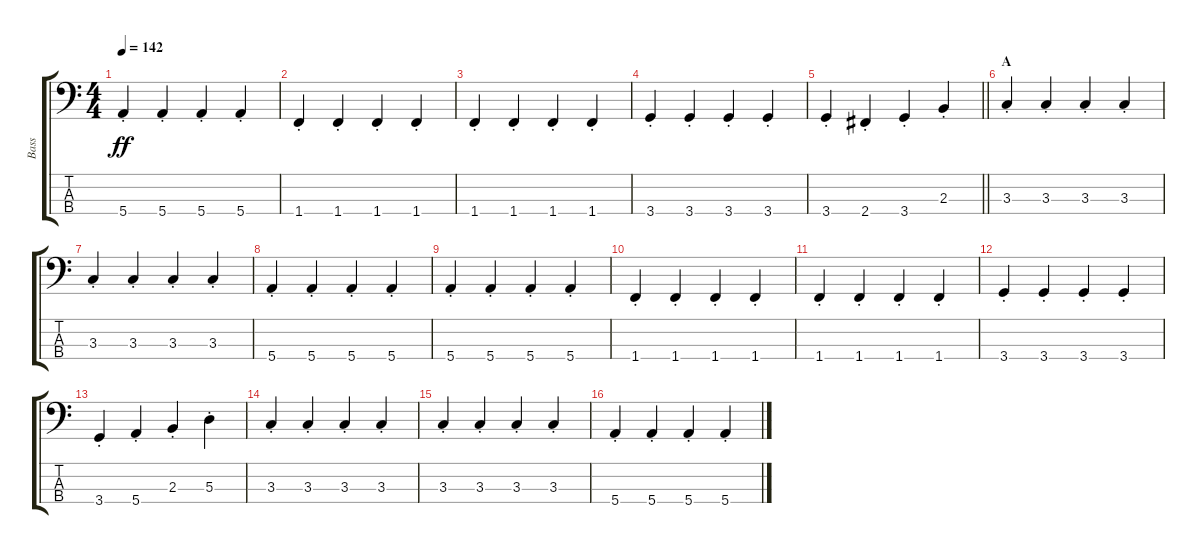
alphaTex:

\track ("Bass" "Bass") {instrument electricbassfinger}
\staff {score tabs}
\tuning (G2 D2 A1 E1) {hide}
\ts (4 4)
\tempo 142
\clef f4
\ks c
5.4{st}.4{dy ff} 5.4{st}.4 5.4{st}.4 5.4{st}.4 |
1.4{st}.4 1.4{st}.4 1.4{st}.4 1.4{st}.4 |
1.4{st}.4 1.4{st}.4 1.4{st}.4 1.4{st}.4 |
3.4{st}.4 3.4{st}.4 3.4{st}.4 3.4{st}.4 |
\barLineRight lightlight
3.4{st}.4 2.4{st}.4 3.4{st}.4 2.3{st}.4 |
\section ("" "A")
3.3{st}.4 3.3{st}.4 3.3{st}.4 3.3{st}.4 |
3.3{st}.4 3.3{st}.4 3.3{st}.4 3.3{st}.4 |
5.4{st}.4 5.4{st}.4 5.4{st}.4 5.4{st}.4 |
5.4{st}.4 5.4{st}.4 5.4{st}.4 5.4{st}.4 |
1.4{st}.4 1.4{st}.4 1.4{st}.4 1.4{st}.4 |
1.4{st}.4 1.4{st}.4 1.4{st}.4 1.4{st}.4 |
3.4{st}.4 3.4{st}.4 3.4{st}.4 3.4{st}.4 |
3.4{st}.4 5.4{st}.4 2.3{st}.4 5.3{st}.4 |
3.3{st}.4 3.3{st}.4 3.3{st}.4 3.3{st}.4 |
3.3{st}.4 3.3{st}.4 3.3{st}.4 3.3{st}.4 |
5.4{st}.4 5.4{st}.4 5.4{st}.4 5.4{st}.4
